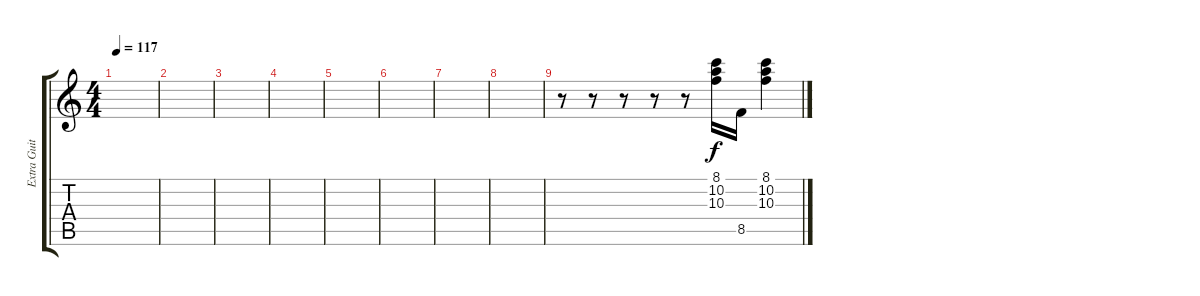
\track ("Extra Guitar : Hirasawa Yui - Chan" "Extra Guit") {instrument overdrivenguitar}
\staff {score tabs}
\tuning (E4 B3 G3 D3 A2 E2) {hide}
\ts (4 4)
\tempo 117
\clef g2
\ks c
|
|
|
|
|
|
|
|
r.8 r.8 r.8 r.8 r.8 (8.1 10.2 10.3).16 8.5.16 (8.1 10.2 10.3).4
